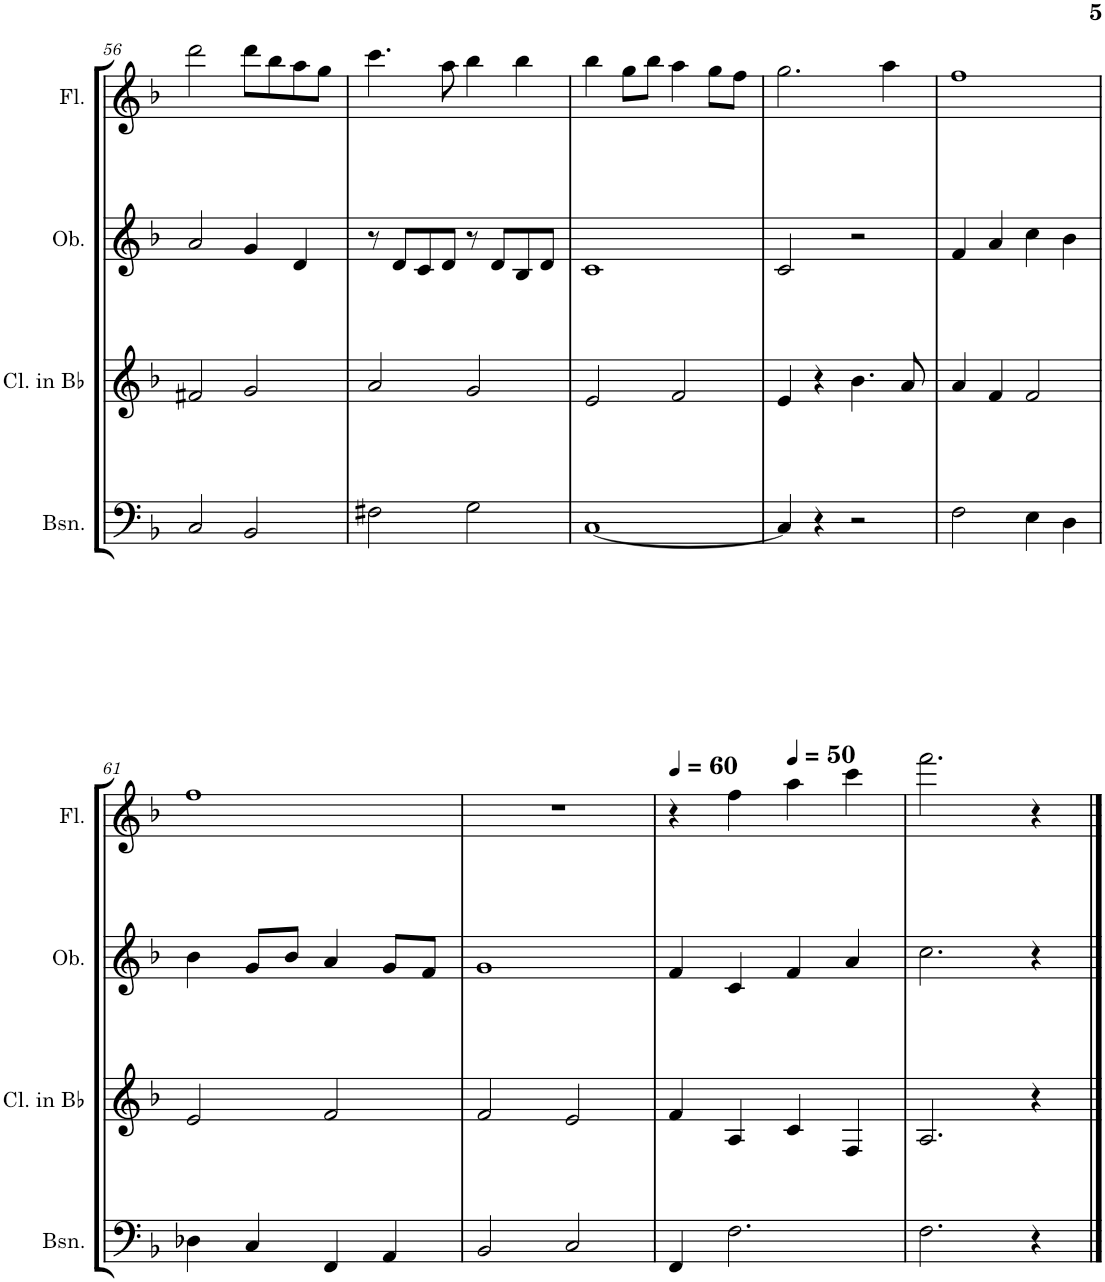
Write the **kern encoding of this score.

**kern	**kern	**kern	**kern
*part4	*part3	*part2	*part1
*staff4	*staff3	*staff2	*staff1
*I"Bassoon	*I"Clarinet in Bb	*I"Oboe	*I"Flute
*I'Bsn.	*I'Cl. in Bb	*I'Ob.	*I'Fl.
!!LO:PB:g=z
*clefF4	*clefG2	*clefG2	*clefG2
*	*Trd1c2	*	*
*k[b-]	*k[b-]	*k[b-]	*k[b-]
*M4/4	*M4/4	*M4/4	*M4/4
=56	=56	=56	=56
2C/	2f#X/	2a/	2ddd\
2BB-/	2g/	4g/	8ddd\L
.	.	.	8bb-\
.	.	4d/	8aa\
.	.	.	8gg\J
=57	=57	=57	=57
2F#X\	2a/	8r	4.ccc\
.	.	8d/L	.
.	.	8c/	.
.	.	8d/J	8aa\
2G\	2g/	8r	4bb-\
.	.	8d/L	.
.	.	8B-/	4bb-\
.	.	8d/J	.
=58	=58	=58	=58
[1C	2e/	1c	4bb-\
.	.	.	8gg\L
.	.	.	8bb-\J
.	2f/	.	4aa\
.	.	.	8gg\L
.	.	.	8ff\J
=59	=59	=59	=59
4C/]	4e/	2c/	2.gg\
4r	4r	.	.
2r	4.b-\	2r	.
.	.	.	4aa\
.	8a/	.	.
=60	=60	=60	=60
2F\	4a/	4f/	1ff
.	4f/	4a/	.
4E\	2f/	4cc\	.
4D\	.	4b-\	.
!!LO:LB:g=z
=61	=61	=61	=61
4D-X\	2e/	4b-\	1ff
4C/	.	8g/L	.
.	.	8b-/J	.
4FF/	2f/	4a/	.
4AA/	.	8g/L	.
.	.	8f/J	.
=62	=62	=62	=62
2BB-/	2f/	1g	1r
2C/	2e/	.	.
=63	=63	=63	=63
*	*	*	*MM60
4FF/	4f/	4f/	4r
2.F\	4A/	4c/	4ff\
*	*	*	*MM50
.	4c/	4f/	4aa\
.	4F/	4a/	4ccc\
=64	=64	=64	=64
2.F\	2.A/	2.cc\	2.fff\
4r	4r	4r	4r
==	==	==	==
*-	*-	*-	*-
